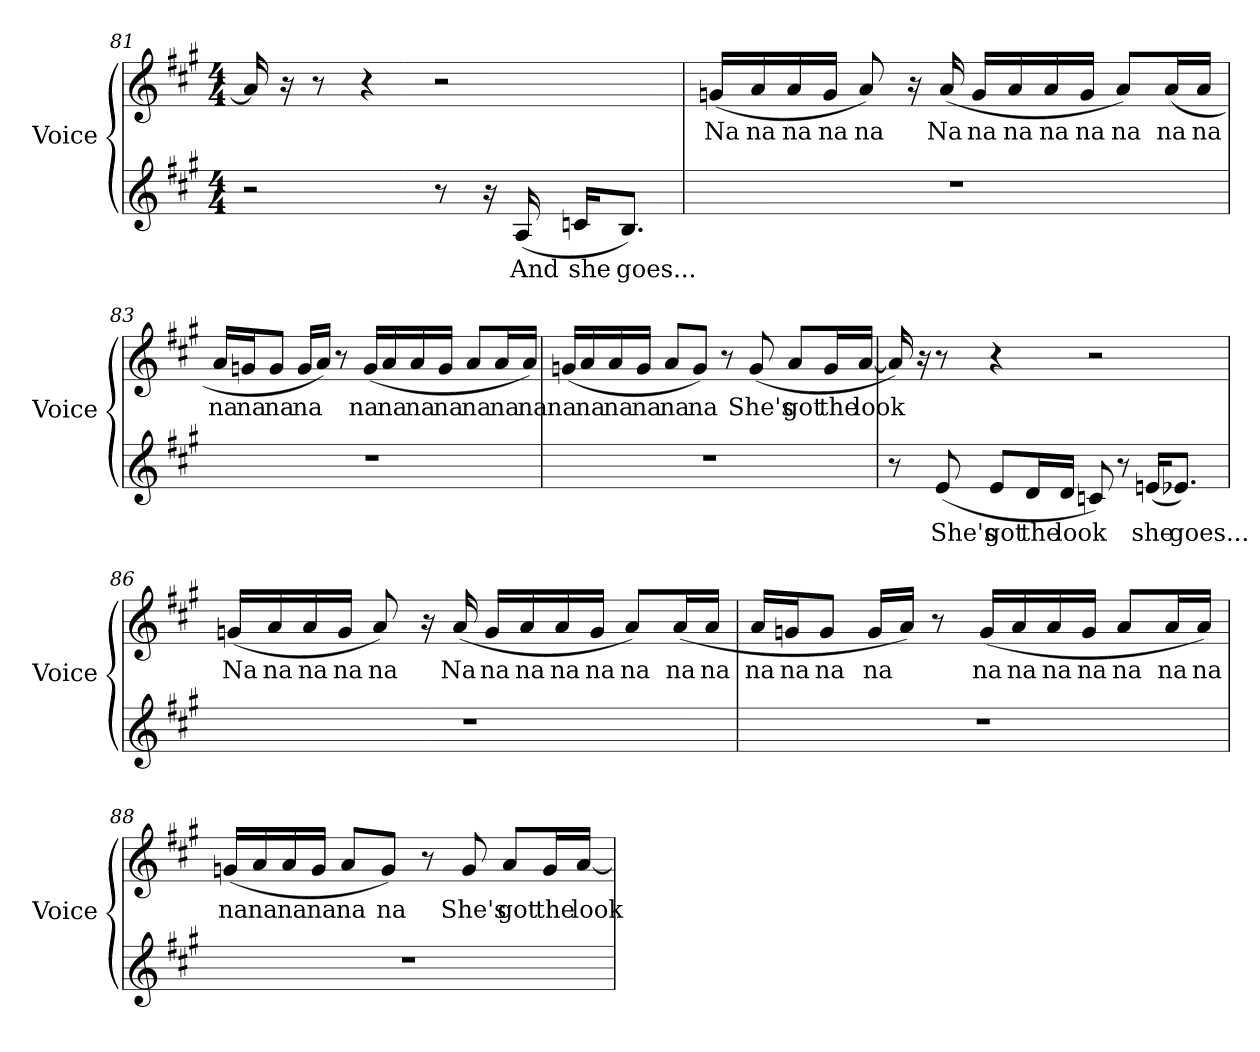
**kern	**text	**kern	**text
*part2	*part2	*part1	*part1
*staff2	*staff2	*staff1	*staff1
*I"Voice	*	*I"Voice	*
*I'Voice	*	*I'Voice	*
*clefG2	*	*clefG2	*
*k[f#c#g#]	*	*k[f#c#g#]	*
*A:	*	*A:	*
*M4/4	*	*M4/4	*
=81	=81	=81	=81
2r	.	16ai/]	.
.	.	16r	.
.	.	8r	.
.	.	4r	.
8r	.	2r	.
16r	.	.	.
!	!LO:LY:b:color=#000000	!	!
(16Ai/	And	.	.
!	!LO:LY:b:color=#000000	!	!
16cni/KL	she	.	.
!	!LO:LY:b:color=#000000	!	!
8.Bi/J)	goes...	.	.
!!LO:PB:g=z
=82	=82	=82	=82
!	!	!	!LO:LY:b:color=#000000
1r	.	(16gni/LL	Na
!	!	!	!LO:LY:b:color=#000000
.	.	16ai/	na
!	!	!	!LO:LY:b:color=#000000
.	.	16ai/	na
!	!	!	!LO:LY:b:color=#000000
.	.	16gi/JJ	na
!	!	!	!LO:LY:b:color=#000000
.	.	8ai/)	na
.	.	16r	.
!	!	!	!LO:LY:b:color=#000000
.	.	(16ai/	Na
!	!	!	!LO:LY:b:color=#000000
.	.	16gi/LL	na
!	!	!	!LO:LY:b:color=#000000
.	.	16ai/	na
!	!	!	!LO:LY:b:color=#000000
.	.	16ai/	na
!	!	!	!LO:LY:b:color=#000000
.	.	16gi/JJ	na
!	!	!	!LO:LY:b:color=#000000
.	.	8ai/L)	na
!	!	!	!LO:LY:b:color=#000000
.	.	(16ai/L	na
!	!	!	!LO:LY:b:color=#000000
.	.	16ai/JJ	na
=83	=83	=83	=83
!	!	!	!LO:LY:b:color=#000000
1r	.	16ai/LL	na
!	!	!	!LO:LY:b:color=#000000
.	.	16gni/J	na
!	!	!	!LO:LY:b:color=#000000
.	.	8gi/J	na
!	!	!	!LO:LY:b:color=#000000
.	.	16gi/LL	na
.	.	16ai/JJ)	.
.	.	8r	.
!	!	!	!LO:LY:b:color=#000000
.	.	(16gi/LL	na
!	!	!	!LO:LY:b:color=#000000
.	.	16ai/	na
!	!	!	!LO:LY:b:color=#000000
.	.	16ai/	na
!	!	!	!LO:LY:b:color=#000000
.	.	16gi/JJ	na
!	!	!	!LO:LY:b:color=#000000
.	.	8ai/L	na
!	!	!	!LO:LY:b:color=#000000
.	.	16ai/L	na
!	!	!	!LO:LY:b:color=#000000
.	.	16ai/JJ)	na
!!LO:LB:g=z
=84	=84	=84	=84
!	!	!	!LO:LY:b:color=#000000
1r	.	(16gni/LL	na
!	!	!	!LO:LY:b:color=#000000
.	.	16ai/	na
!	!	!	!LO:LY:b:color=#000000
.	.	16ai/	na
!	!	!	!LO:LY:b:color=#000000
.	.	16gi/JJ	na
!	!	!	!LO:LY:b:color=#000000
.	.	8ai/L	na
!	!	!	!LO:LY:b:color=#000000
.	.	8gi/J)	na
.	.	8r	.
!	!	!	!LO:LY:b:color=#000000
.	.	(8gi/	She's
!	!	!	!LO:LY:b:color=#000000
.	.	8ai/L	got
!	!	!	!LO:LY:b:color=#000000
.	.	16gi/L	the
!	!	!	!LO:LY:b:color=#000000
.	.	[16ai/JJ	look
=85	=85	=85	=85
8r	.	16ai/])	.
.	.	16r	.
!	!LO:LY:b:color=#000000	!	!
(8ei/	She's	8r	.
!	!LO:LY:b:color=#000000	!	!
8ei/L	got	4r	.
!	!LO:LY:b:color=#000000	!	!
16di/L	the	.	.
!	!LO:LY:b:color=#000000	!	!
16di/JJ	look	.	.
8cni/)	.	2r	.
8r	.	.	.
!	!LO:LY:b:color=#000000	!	!
(16eni/KL	she	.	.
!	!LO:LY:b:color=#000000	!	!
8.e-Xi/J)	goes...	.	.
!!LO:LB:g=z
=86	=86	=86	=86
!	!	!	!LO:LY:b:color=#000000
1r	.	(16gni/LL	Na
!	!	!	!LO:LY:b:color=#000000
.	.	16ai/	na
!	!	!	!LO:LY:b:color=#000000
.	.	16ai/	na
!	!	!	!LO:LY:b:color=#000000
.	.	16gi/JJ	na
!	!	!	!LO:LY:b:color=#000000
.	.	8ai/)	na
.	.	16r	.
!	!	!	!LO:LY:b:color=#000000
.	.	(16ai/	Na
!	!	!	!LO:LY:b:color=#000000
.	.	16gi/LL	na
!	!	!	!LO:LY:b:color=#000000
.	.	16ai/	na
!	!	!	!LO:LY:b:color=#000000
.	.	16ai/	na
!	!	!	!LO:LY:b:color=#000000
.	.	16gi/JJ	na
!	!	!	!LO:LY:b:color=#000000
.	.	8ai/L)	na
!	!	!	!LO:LY:b:color=#000000
.	.	(16ai/L	na
!	!	!	!LO:LY:b:color=#000000
.	.	16ai/JJ	na
=87	=87	=87	=87
!	!	!	!LO:LY:b:color=#000000
1r	.	16ai/LL	na
!	!	!	!LO:LY:b:color=#000000
.	.	16gni/J	na
!	!	!	!LO:LY:b:color=#000000
.	.	8gi/J	na
!	!	!	!LO:LY:b:color=#000000
.	.	16gi/LL	na
.	.	16ai/JJ)	.
.	.	8r	.
!	!	!	!LO:LY:b:color=#000000
.	.	(16gi/LL	na
!	!	!	!LO:LY:b:color=#000000
.	.	16ai/	na
!	!	!	!LO:LY:b:color=#000000
.	.	16ai/	na
!	!	!	!LO:LY:b:color=#000000
.	.	16gi/JJ	na
!	!	!	!LO:LY:b:color=#000000
.	.	8ai/L	na
!	!	!	!LO:LY:b:color=#000000
.	.	16ai/L	na
!	!	!	!LO:LY:b:color=#000000
.	.	16ai/JJ)	na
!!LO:LB:g=z
=88	=88	=88	=88
!	!	!	!LO:LY:b:color=#000000
1r	.	(16gni/LL	na
!	!	!	!LO:LY:b:color=#000000
.	.	16ai/	na
!	!	!	!LO:LY:b:color=#000000
.	.	16ai/	na
!	!	!	!LO:LY:b:color=#000000
.	.	16gi/JJ	na
!	!	!	!LO:LY:b:color=#000000
.	.	8ai/L	na
!	!	!	!LO:LY:b:color=#000000
.	.	8gi/J)	na
.	.	8r	.
!	!	!	!LO:LY:b:color=#000000
.	.	8gi/	She's
!	!	!	!LO:LY:b:color=#000000
.	.	8ai/L	got
!	!	!	!LO:LY:b:color=#000000
.	.	16gi/L	the
!	!	!	!LO:LY:b:color=#000000
.	.	[16ai/JJ	look
=	=	=	=
*-	*-	*-	*-
